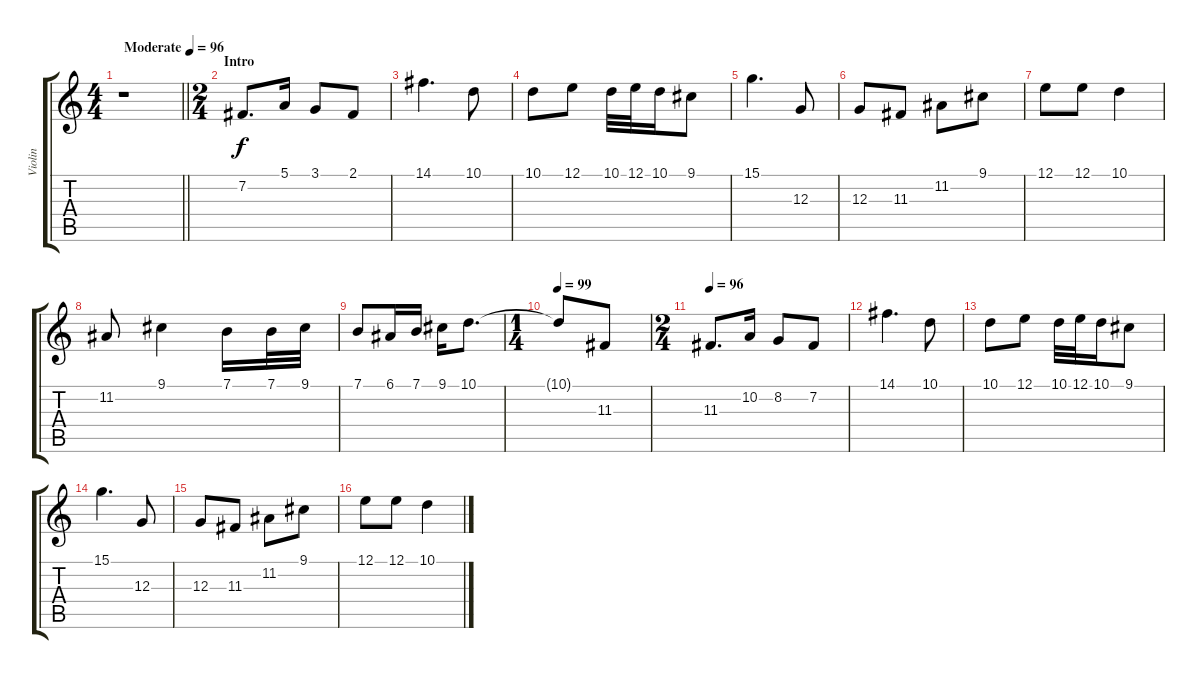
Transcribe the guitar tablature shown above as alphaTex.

\track ("Violin" "Violin") {instrument violin}
\staff {score tabs}
\tuning (E4 B3 G3 D3 A2 E2) {hide}
\ts (4 4)
\tempo (96 "Moderate")
\clef g2
\barLineRight lightlight
\ks c
r.1{dy f instrument violin} |
\ts (2 4)
\section ("" "Intro")
7.2.8{d} 5.1.16 3.1.8 2.1.8 |
14.1.4{d} 10.1.8 |
10.1.8 12.1.8 10.1.32 12.1.32 10.1.16 9.1.8 |
15.1.4{d} 12.3.8 |
12.3.8 11.3.8 11.2.8 9.1.8 |
12.1.8 12.1.8 10.1.4 |
11.2.8 9.1.4 7.1.16 7.1.32 9.1.32 |
7.1.8 6.1.16 7.1.16 9.1.16 10.1.8{d} |
\ts (1 4)
\tempo 99
10.1{t}.8 11.3.8 |
\ts (2 4)
\tempo 96
11.3.8{d} 10.2.16 8.2.8 7.2.8 |
14.1.4{d} 10.1.8 |
10.1.8 12.1.8 10.1.32 12.1.32 10.1.16 9.1.8 |
15.1.4{d} 12.3.8 |
12.3.8 11.3.8 11.2.8 9.1.8 |
12.1.8 12.1.8 10.1.4
